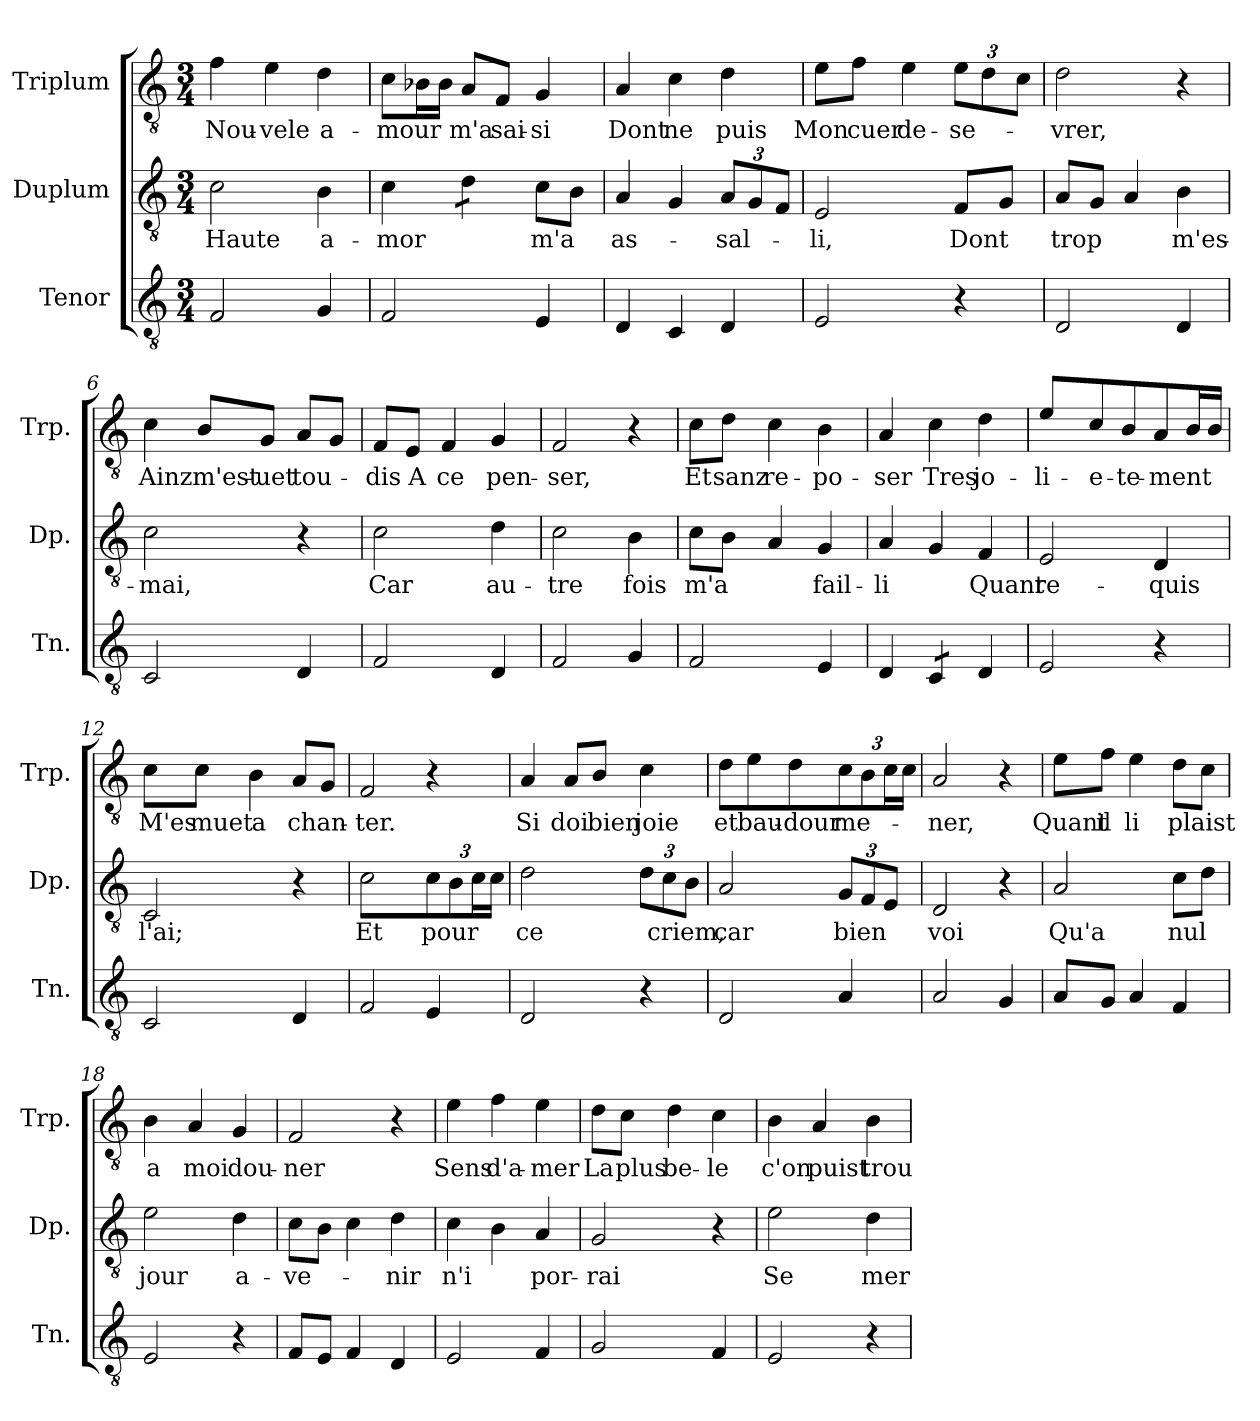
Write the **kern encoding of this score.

**kern	**kern	**text	**kern	**text
*part3	*part2	*part2	*part1	*part1
*staff3	*staff2	*staff2	*staff1	*staff1
*I"Tenor	*I"Duplum	*	*I"Triplum	*
*I'Tn.	*I'Dp.	*	*I'Trp.	*
*clefGv2	*clefGv2	*	*clefGv2	*
*k[]	*k[]	*	*k[]	*
*M3/4	*M3/4	*	*M3/4	*
=1	=1	=1	=1	=1
!	!	!LO:LY:b	!	!LO:LY:b
2F/	2c\	Haute	4f\	Nou-
!	!	!	!	!LO:LY:b
.	.	.	4e\	-vele
!	!	!LO:LY:b	!	!LO:LY:b
4G/	4B\	a-	4d\	a-
=2	=2	=2	=2	=2
!	!	!LO:LY:b	!	!LO:LY:b
2F/	4c\	-mor	8c\L	-mour
*	*	*	*tremolo	*
.	.	.	16B-i\	.
.	.	.	16B-i\JJ	.
*	*	*	*Xtremolo	*
!	!	!	!	!LO:LY:b
*	*tremolo	*	*	*
.	8d\L	.	8A/L	m'a
!	!	!	!	!LO:LY:b
.	8d\J	.	8F/J	sai-
*	*Xtremolo	*	*	*
!	!	!LO:LY:b	!	!LO:LY:b
4E/	8c\L	m'a	4G/	-si
.	8B\J	.	.	.
=3	=3	=3	=3	=3
!	!	!LO:LY:b	!	!LO:LY:b
4D/	4A/	as-	4A/	Dont
!	!	!	!	!LO:LY:b
4C/	4G/	.	4c\	ne
*	*Xbrackettup	*	*	*
!	!	!LO:LY:b	!	!LO:LY:b
4D/	12A/L	-sal-	4d\	puis
.	12G/	.	.	.
.	12F/J	.	.	.
=4	=4	=4	=4	=4
!	!	!LO:LY:b	!	!LO:LY:b
2E/	2E/	-li,	8e\L	Mon
!	!	!	!	!LO:LY:b
.	.	.	8f\J	cuer
!	!	!	!	!LO:LY:b
.	.	.	4e\	de-
!	!	!LO:LY:b	!	!
*	*	*	*Xbrackettup	*
!	!	!	!	!LO:LY:b
4r	8F/L	Dont	12e\L	-se-
.	.	.	12d\	.
.	8G/J	.	.	.
.	.	.	12c\J	.
=5	=5	=5	=5	=5
!	!	!LO:LY:b	!	!LO:LY:b
2D/	8A/L	trop	2d\	-vrer,
.	8G/J	.	.	.
.	4A/	.	.	.
!	!	!LO:LY:b	!	!
4D/	4B\	m'es-	4r	.
!!LO:LB:g=z
=6	=6	=6	=6	=6
!	!	!LO:LY:b	!	!LO:LY:b
2C/	2c\	-mai,	4c\	Ainz
!	!	!	!	!LO:LY:b
.	.	.	8B/L	m'est-
!	!	!	!	!LO:LY:b
.	.	.	8G/J	-uet
!	!	!	!	!LO:LY:b
4D/	4r	.	8A/L	tou-
.	.	.	8G/J	.
=7	=7	=7	=7	=7
!	!	!LO:LY:b	!	!LO:LY:b
2F/	2c\	Car	8F/L	-dis
!	!	!	!	!LO:LY:b
.	.	.	8E/J	A
!	!	!	!	!LO:LY:b
.	.	.	4F/	ce
!	!	!LO:LY:b	!	!LO:LY:b
4D/	4d\	au-	4G/	pen-
=8	=8	=8	=8	=8
!	!	!LO:LY:b	!	!LO:LY:b
2F/	2c\	-tre	2F/	-ser,
!	!	!LO:LY:b	!	!
4G/	4B\	fois	4r	.
=9	=9	=9	=9	=9
!	!	!LO:LY:b	!	!LO:LY:b
2F/	8c\L	m'a	8c\L	Et
!	!	!	!	!LO:LY:b
.	8B\J	.	8d\J	sanz
!	!	!	!	!LO:LY:b
.	4A/	.	4c\	re-
!	!	!LO:LY:b	!	!LO:LY:b
4E/	4G/	fail-	4B\	-po-
=10	=10	=10	=10	=10
!	!	!LO:LY:b	!	!LO:LY:b
4D/	4A/	-li	4A/	-ser
!	!	!	!	!LO:LY:b
*tremolo	*	*	*	*
8C/L	4G/	.	4c\	Tres
8C/J	.	.	.	.
*Xtremolo	*	*	*	*
!	!	!LO:LY:b	!	!LO:LY:b
4D/	4F/	Quant	4d\	jo-
=11	=11	=11	=11	=11
!	!	!LO:LY:b	!	!LO:LY:b
2E/	2E/	re-	4e\	-li-
!	!	!	!	!LO:LY:b
.	.	.	8c\L	-e-
!	!	!	!	!LO:LY:b
.	.	.	8B\J	-te-
!	!	!LO:LY:b	!	!LO:LY:b
4r	4D/	-quis	8A/L	-ment
*	*	*	*tremolo	*
.	.	.	16B/	.
.	.	.	16B/JJ	.
*	*	*	*Xtremolo	*
!!LO:LB:g=z
=12	=12	=12	=12	=12
!	!	!LO:LY:b	!	!LO:LY:b
2C/	2C/	l'ai;	8c\L	M'es
!	!	!	!	!LO:LY:b
.	.	.	8c\J	muet
!	!	!	!	!LO:LY:b
.	.	.	4B\	a
!	!	!	!	!LO:LY:b
4D/	4r	.	8A/L	chan-
.	.	.	8G/J	.
=13	=13	=13	=13	=13
!	!	!LO:LY:b	!	!LO:LY:b
2F/	2c\	Et	2F/	-ter.
!	!	!LO:LY:b	!	!
4E/	12c\L	pour	4r	.
.	12B\	.	.	.
*	*tremolo	*	*	*
.	24c\	.	.	.
.	24c\JJ	.	.	.
*	*Xtremolo	*	*	*
=14	=14	=14	=14	=14
!	!	!LO:LY:b	!	!LO:LY:b
2D/	2d\	ce	4A/	Si
!	!	!	!	!LO:LY:b
.	.	.	8A/L	doi
!	!	!	!	!LO:LY:b
.	.	.	8B/J	bien
!	!	!	!	!LO:LY:b
4r	12d\L	.	4c\	joie
!	!	!LO:LY:b	!	!
.	12c\	criem,	.	.
.	12B\J	.	.	.
=15	=15	=15	=15	=15
!	!	!LO:LY:b	!	!LO:LY:b
2D/	2A/	car	8d\L	et
!	!	!	!	!LO:LY:b
.	.	.	8e\J	bau-
!	!	!	!	!LO:LY:b
.	.	.	4d\	-dour
!	!	!LO:LY:b	!	!LO:LY:b
4A/	12G/L	bien	12c\L	me-
.	12F/	.	12B\	.
*	*	*	*tremolo	*
.	12E/J	.	24c\	.
.	.	.	24c\JJ	.
*	*	*	*Xtremolo	*
=16	=16	=16	=16	=16
!	!	!LO:LY:b	!	!LO:LY:b
2A/	2D/	voi	2A/	-ner,
4G/	4r	.	4r	.
=17	=17	=17	=17	=17
!	!	!LO:LY:b	!	!LO:LY:b
8A/L	2A/	Qu'a	8e\L	Quant
!	!	!	!	!LO:LY:b
8G/J	.	.	8f\J	il
!	!	!	!	!LO:LY:b
4A/	.	.	4e\	li
!	!	!LO:LY:b	!	!LO:LY:b
4F/	8c\L	nul	8d\L	plaist
.	8d\J	.	8c\J	.
!!LO:PB:g=z
=18	=18	=18	=18	=18
!	!	!LO:LY:b	!	!LO:LY:b
2E/	2e\	jour	4B\	a
!	!	!	!	!LO:LY:b
.	.	.	4A/	moi
!	!	!LO:LY:b	!	!LO:LY:b
4r	4d\	a-	4G/	dou-
=19	=19	=19	=19	=19
!	!	!LO:LY:b	!	!LO:LY:b
8F/L	8c\L	-ve-	2F/	-ner
8E/J	8B\J	.	.	.
4F/	4c\	.	.	.
!	!	!LO:LY:b	!	!
4D/	4d\	-nir	4r	.
=20	=20	=20	=20	=20
!	!	!LO:LY:b	!	!LO:LY:b
2E/	4c\	n'i	4e\	Sens
!	!	!	!	!LO:LY:b
.	4B\	.	4f\	d'a-
!	!	!LO:LY:b	!	!LO:LY:b
4F/	4A/	por-	4e\	-mer
=21	=21	=21	=21	=21
!	!	!LO:LY:b	!	!LO:LY:b
2G/	2G/	-rai	8d\L	La
!	!	!	!	!LO:LY:b
.	.	.	8c\J	plus
!	!	!	!	!LO:LY:b
.	.	.	4d\	be-
!	!	!	!	!LO:LY:b
4F/	4r	.	4c\	-le
=22	=22	=22	=22	=22
!	!	!LO:LY:b	!	!LO:LY:b
2E/	2e\	Se	4B\	c'on
!	!	!	!	!LO:LY:b
.	.	.	4A/	puist
!	!	!LO:LY:b	!	!LO:LY:b
4r	4d\	mer-	4B\	trou-
=	=	=	=	=
*-	*-	*-	*-	*-
